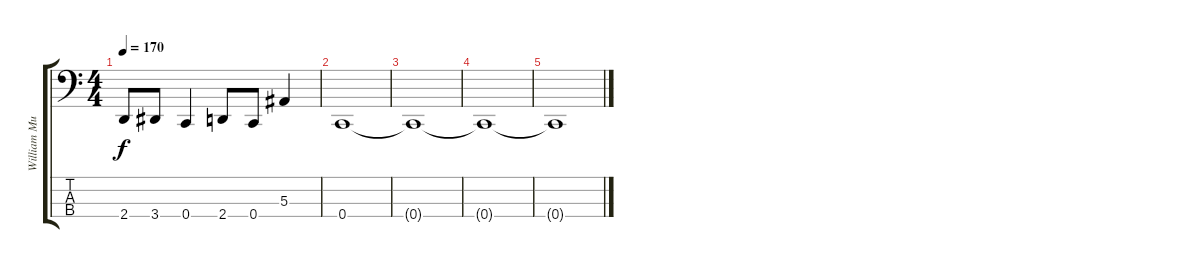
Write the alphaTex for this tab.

\track ("William Murderface" "William Mu") {instrument electricbasspick}
\staff {score tabs}
\tuning (Eb2 Bb1 F1 C1) {hide}
\ts (4 4)
\tempo 170
\clef f4
\ks c
2.4.8{dy f} 3.4.8 0.4.4 2.4.8 0.4.8 5.3.4 |
0.4.1 |
0.4{t}.1 |
0.4{t}.1 |
0.4{t}.1
